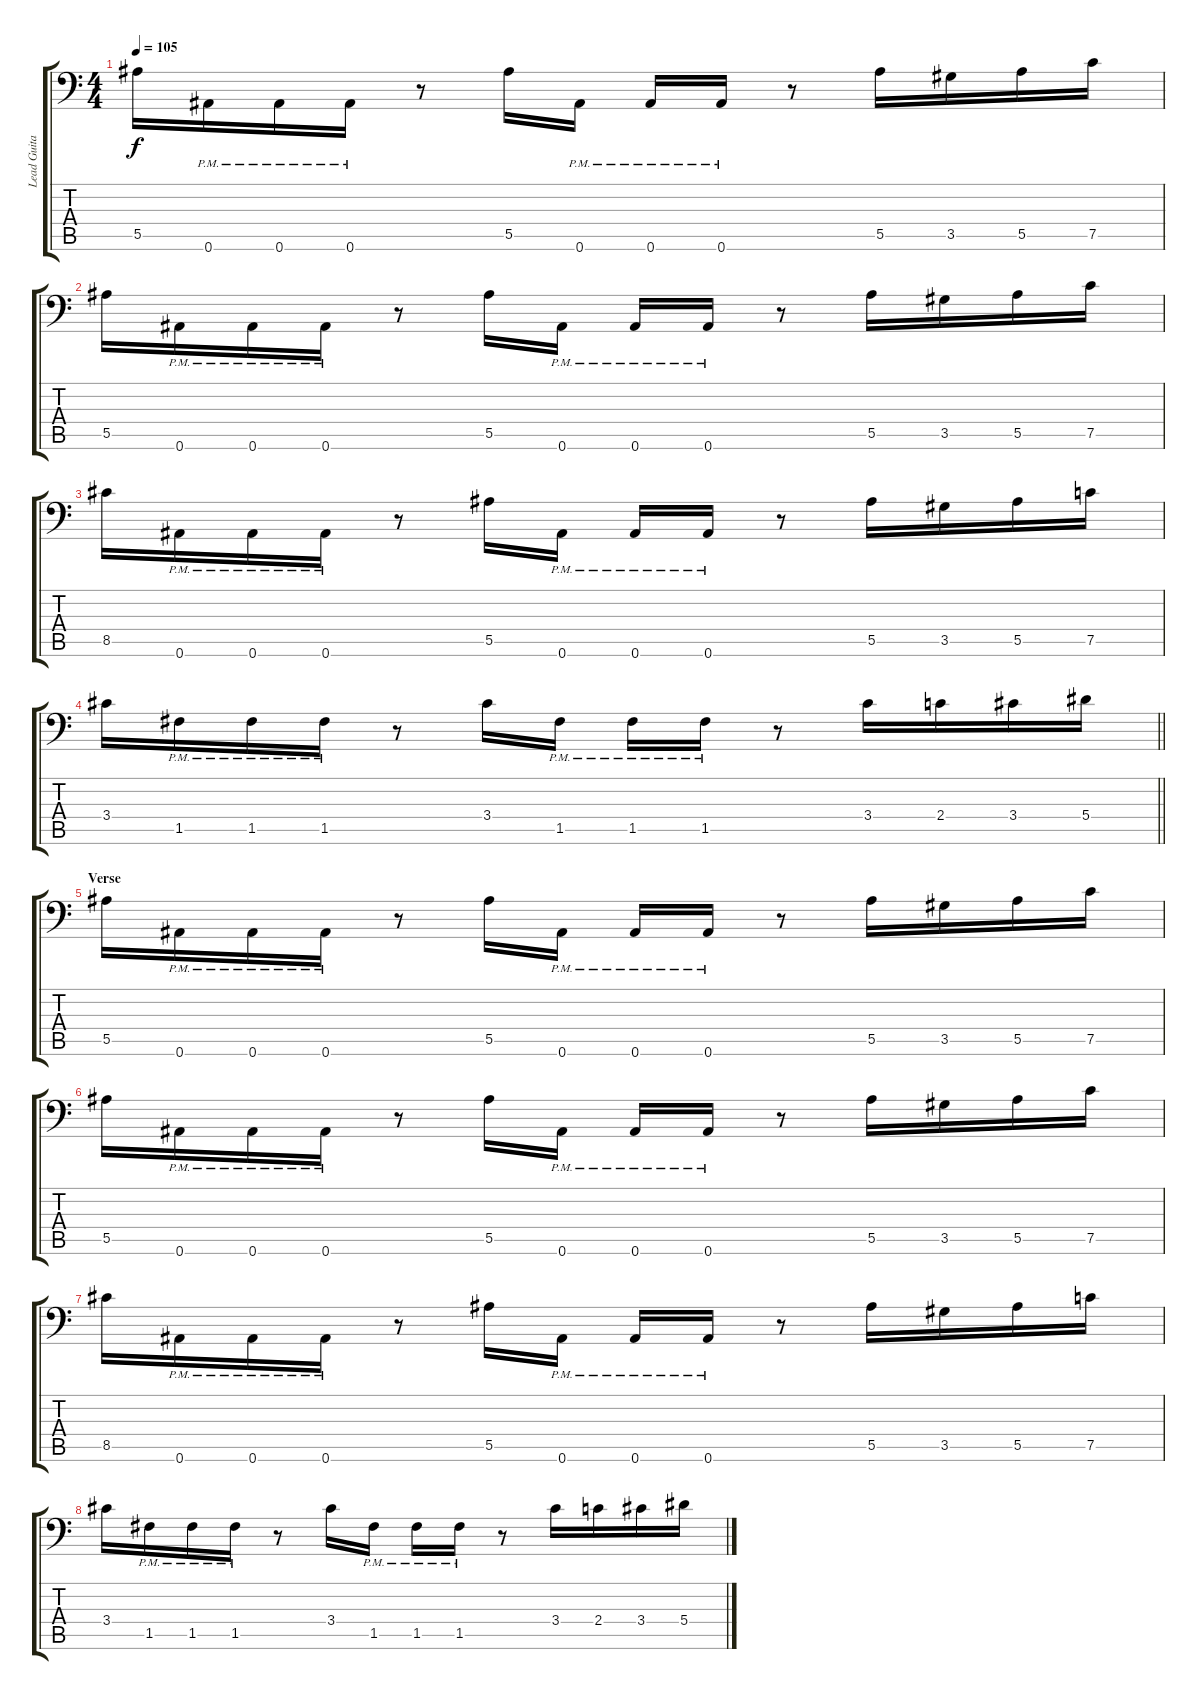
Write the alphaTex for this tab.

\track ("Lead Guitar" "Lead Guita") {instrument distortionguitar}
\staff {score tabs}
\tuning (C4 G3 Eb3 Bb2 F2 Bb1) {hide}
\ts (4 4)
\tempo 105
\clef f4
\ks c
5.5.16{dy f} 0.6{pm}.16 0.6{pm}.16 0.6{pm}.16 r.8 5.5.16 0.6{pm}.16 0.6{pm}.16 0.6{pm}.16 r.8 5.5.16 3.5.16 5.5.16 7.5.16 |
5.5.16 0.6{pm}.16 0.6{pm}.16 0.6{pm}.16 r.8 5.5.16 0.6{pm}.16 0.6{pm}.16 0.6{pm}.16 r.8 5.5.16 3.5.16 5.5.16 7.5.16 |
8.5.16 0.6{pm}.16 0.6{pm}.16 0.6{pm}.16 r.8 5.5.16 0.6{pm}.16 0.6{pm}.16 0.6{pm}.16 r.8 5.5.16 3.5.16 5.5.16 7.5.16 |
\barLineRight lightlight
3.4.16 1.5{pm}.16 1.5{pm}.16 1.5{pm}.16 r.8 3.4.16 1.5{pm}.16 1.5{pm}.16 1.5{pm}.16 r.8 3.4.16 2.4.16 3.4.16 5.4.16 |
\section ("" "Verse")
5.5.16 0.6{pm}.16 0.6{pm}.16 0.6{pm}.16 r.8 5.5.16 0.6{pm}.16 0.6{pm}.16 0.6{pm}.16 r.8 5.5.16 3.5.16 5.5.16 7.5.16 |
5.5.16 0.6{pm}.16 0.6{pm}.16 0.6{pm}.16 r.8 5.5.16 0.6{pm}.16 0.6{pm}.16 0.6{pm}.16 r.8 5.5.16 3.5.16 5.5.16 7.5.16 |
8.5.16 0.6{pm}.16 0.6{pm}.16 0.6{pm}.16 r.8 5.5.16 0.6{pm}.16 0.6{pm}.16 0.6{pm}.16 r.8 5.5.16 3.5.16 5.5.16 7.5.16 |
3.4.16 1.5{pm}.16 1.5{pm}.16 1.5{pm}.16 r.8 3.4.16 1.5{pm}.16 1.5{pm}.16 1.5{pm}.16 r.8 3.4.16 2.4.16 3.4.16 5.4.16
